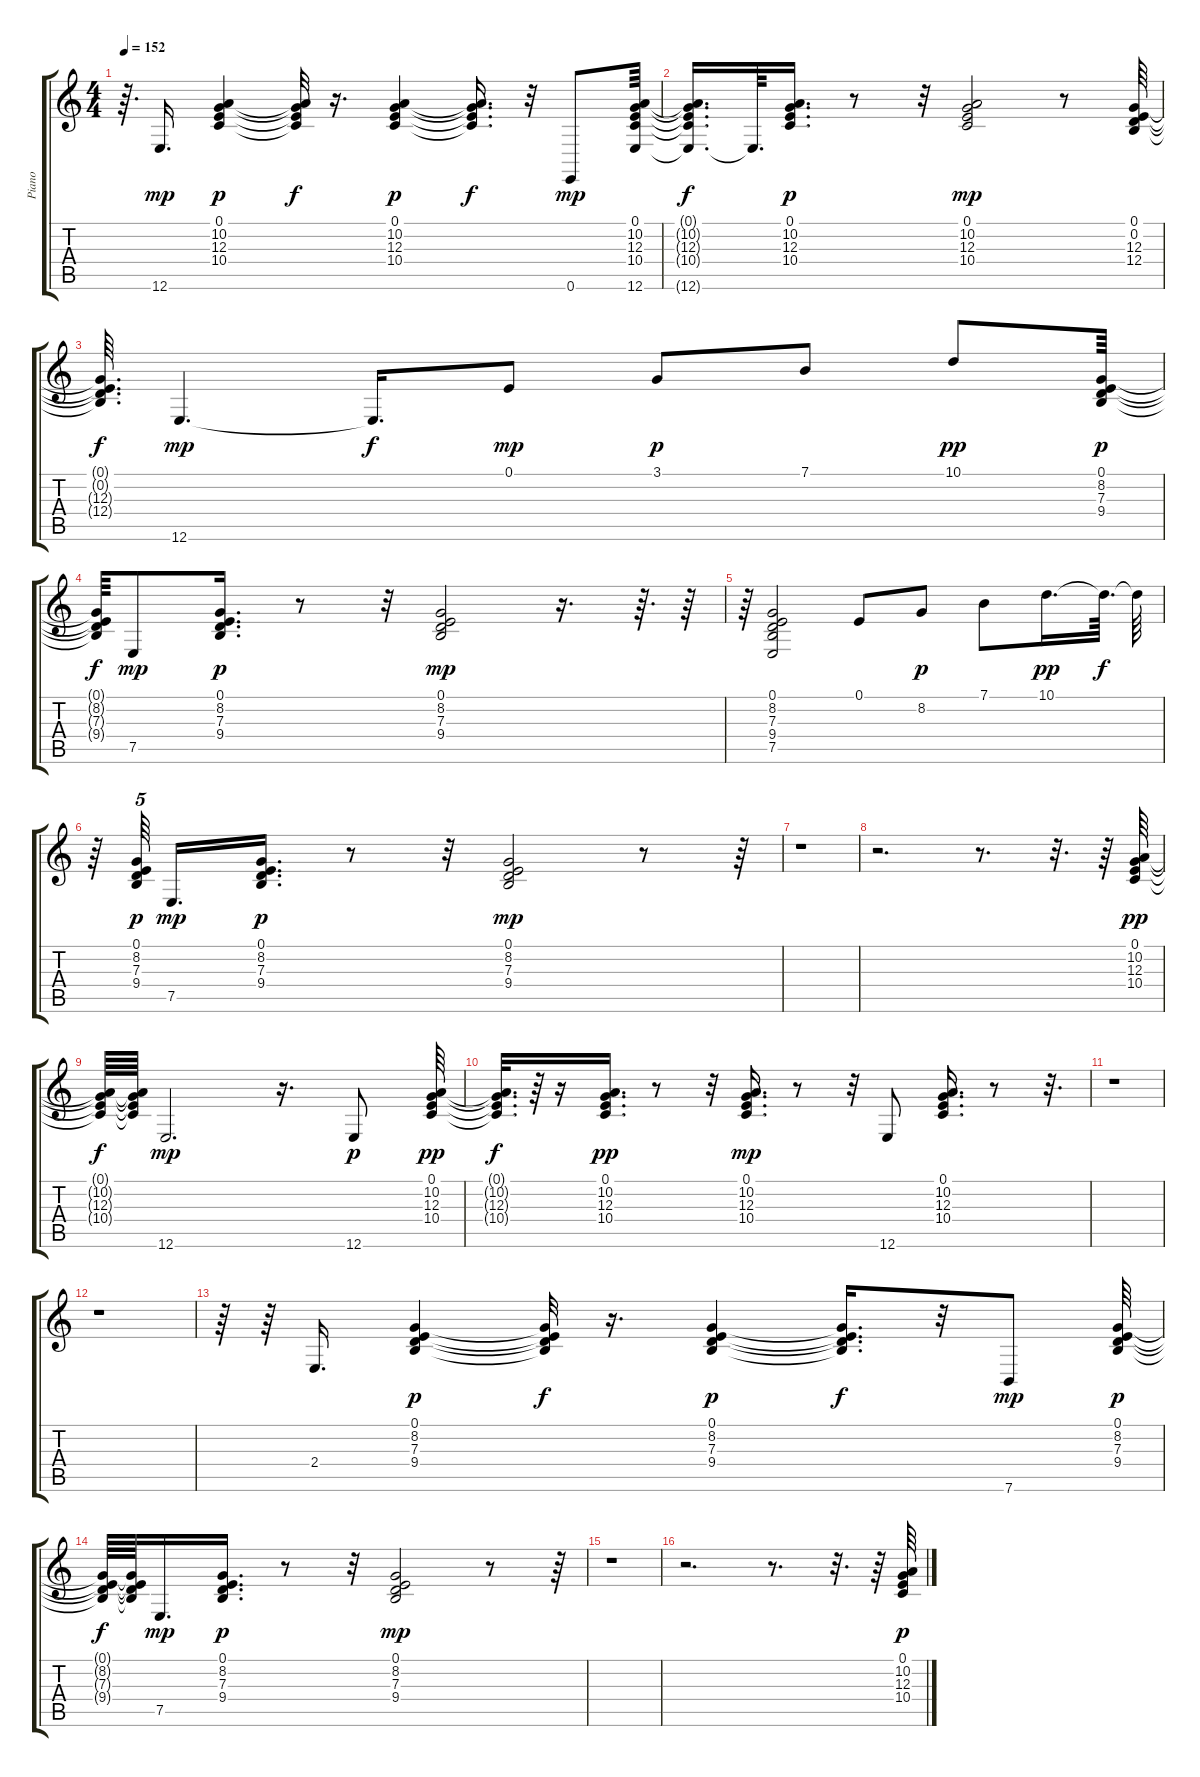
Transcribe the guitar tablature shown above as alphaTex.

\track ("Piano   " "Piano   ") {instrument electricpiano1}
\staff {score tabs}
\tuning (E4 B3 G3 D3 A2 E2) {hide}
\ts (4 4)
\tempo 152
\clef g2
\ks c
r.64{d dy mp} 12.6.16{d} (0.1 10.2 12.3 10.4).4{dy p} (0.1{t} 10.2{t} 12.3{t} 10.4{t}).32{dy f} r.16{d} (0.1 10.2 12.3 10.4).4{dy p} (0.1{t} 10.2{t} 12.3{t} 10.4{t}).16{d dy f} r.32 0.6.8{dy mp} (0.1 10.2 12.3 10.4 12.6).64 |
(0.1{t} 10.2{t} 12.3{t} 10.4{t} 12.6{t}).16{d dy f} 12.6{t}.64{d} (0.1 10.2 12.3 10.4).16{d dy p} r.8 r.32 (0.1 10.2 12.3 10.4).2{dy mp} r.8 (0.1 0.2 12.3 12.4).64 |
(0.1{t} 0.2{t} 12.3{t} 12.4{t}).64{d dy f} 12.6.4{d dy mp} 12.6{t}.16{d dy f} 0.1.8{dy mp} 3.1.8{dy p} 7.1.8 10.1.8{dy pp} (0.1 8.2 7.3 9.4).64{dy p} |
(0.1{t} 8.2{t} 7.3{t} 9.4{t}).64{dy f} 7.5.8{dy mp} (0.1 8.2 7.3 9.4).16{d dy p} r.8 r.32 (0.1 8.2 7.3 9.4).2{dy mp} r.16{d} r.64{d} r.64 |
r.64 (0.1 8.2 7.3 9.4 7.5).2 0.1.8 8.2.8{dy p} 7.1.8 10.1.16{d dy pp} 10.1{t}.64{d dy f} 10.1{t}.64 |
r.64 (0.1 8.2 7.3 9.4).64{tu (5 4) dy p beam splitsecondary} 7.5.16{d dy mp} (0.1 8.2 7.3 9.4).16{d dy p} r.8 r.32 (0.1 8.2 7.3 9.4).2{dy mp} r.8 r.64 |
r.1 |
r.2{d} r.8{d} r.32{d} r.64 (0.1 10.2 12.3 10.4).64{dy pp} |
(0.1{t} 10.2{t} 12.3{t} 10.4{t}).64{dy f} (0.1{t} 10.2{t} 12.3{t} 10.4{t}).64 12.6.2{d dy mp} r.16{d} 12.6.8{dy p} (0.1 10.2 12.3 10.4).64{dy pp} |
(0.1{t} 10.2{t} 12.3{t} 10.4{t}).32{d dy f} r.64 r.16 (0.1 10.2 12.3 10.4).16{d dy pp} r.8 r.32 (0.1 10.2 12.3 10.4).16{d dy mp} r.8 r.32 12.6.8 (0.1 10.2 12.3 10.4).16{d} r.8 r.32{d} |
r.1 |
r.1 |
r.64 r.64 2.4.16{d} (0.1 8.2 7.3 9.4).4{dy p} (0.1{t} 8.2{t} 7.3{t} 9.4{t}).32{dy f} r.16{d} (0.1 8.2 7.3 9.4).4{dy p} (0.1{t} 8.2{t} 7.3{t} 9.4{t}).16{d dy f} r.32 7.6.8{dy mp} (0.1 8.2 7.3 9.4).64{dy p} |
(0.1{t} 8.2{t} 7.3{t} 9.4{t}).64{dy f} (0.1{t} 8.2{t} 7.3{t} 9.4{t}).64 7.5.16{d dy mp} (0.1 8.2 7.3 9.4).16{d dy p} r.8 r.32 (0.1 8.2 7.3 9.4).2{dy mp} r.8 r.64 |
r.1 |
r.2{d} r.8{d} r.32{d} r.64 (0.1 10.2 12.3 10.4).64{dy p}
